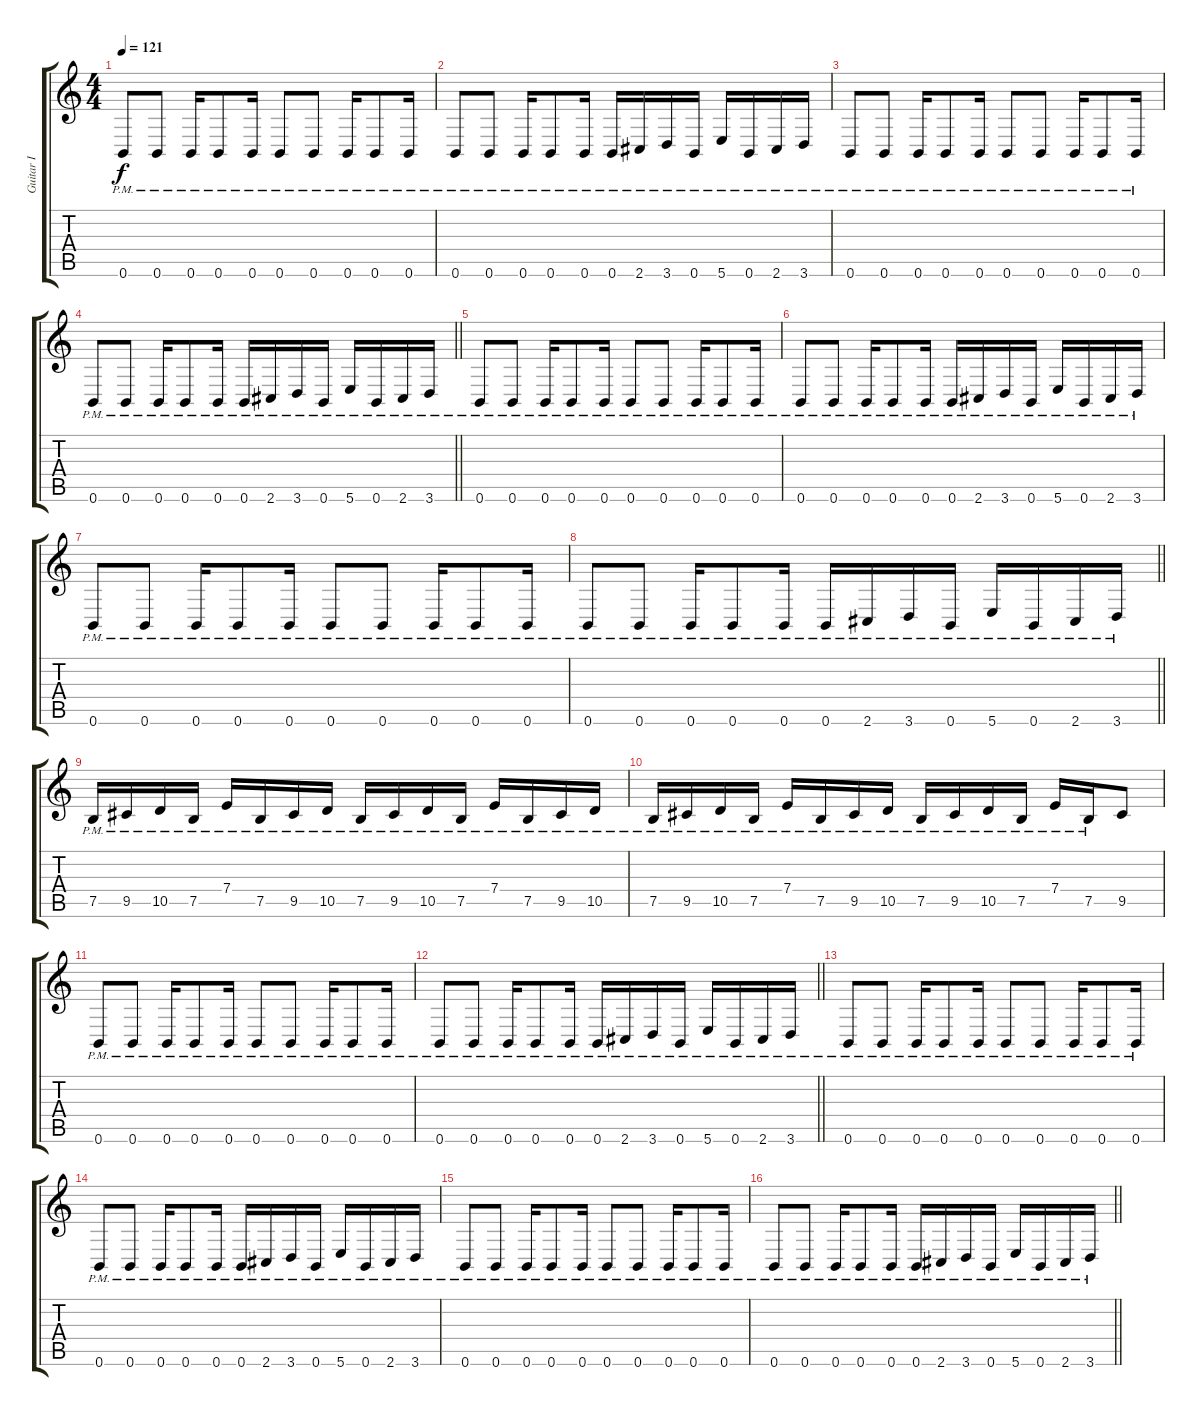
\track ("Guitar I" "Guitar I") {instrument distortionguitar}
\staff {score tabs}
\tuning (B3 Gb3 D3 A2 E2 B1) {hide}
\ts (4 4)
\section ("" "")
\tempo 121
\clef g2
\ks c
0.6{pm}.8{dy f} 0.6{pm}.8 0.6{pm}.16 0.6{pm}.8 0.6{pm}.16 0.6{pm}.8 0.6{pm}.8 0.6{pm}.16 0.6{pm}.8 0.6{pm}.16 |
0.6{pm}.8 0.6{pm}.8 0.6{pm}.16 0.6{pm}.8 0.6{pm}.16 0.6{pm}.16 2.6{pm}.16 3.6{pm}.16 0.6{pm}.16 5.6{pm}.16 0.6{pm}.16 2.6{pm}.16 3.6{pm}.16 |
0.6{pm}.8 0.6{pm}.8 0.6{pm}.16 0.6{pm}.8 0.6{pm}.16 0.6{pm}.8 0.6{pm}.8 0.6{pm}.16 0.6{pm}.8 0.6{pm}.16 |
\barLineRight lightlight
0.6{pm}.8 0.6{pm}.8 0.6{pm}.16 0.6{pm}.8 0.6{pm}.16 0.6{pm}.16 2.6{pm}.16 3.6{pm}.16 0.6{pm}.16 5.6{pm}.16 0.6{pm}.16 2.6{pm}.16 3.6{pm}.16 |
\section ("" "")
0.6{pm}.8 0.6{pm}.8 0.6{pm}.16 0.6{pm}.8 0.6{pm}.16 0.6{pm}.8 0.6{pm}.8 0.6{pm}.16 0.6{pm}.8 0.6{pm}.16 |
0.6{pm}.8 0.6{pm}.8 0.6{pm}.16 0.6{pm}.8 0.6{pm}.16 0.6{pm}.16 2.6{pm}.16 3.6{pm}.16 0.6{pm}.16 5.6{pm}.16 0.6{pm}.16 2.6{pm}.16 3.6{pm}.16 |
0.6{pm}.8 0.6{pm}.8 0.6{pm}.16 0.6{pm}.8 0.6{pm}.16 0.6{pm}.8 0.6{pm}.8 0.6{pm}.16 0.6{pm}.8 0.6{pm}.16 |
\barLineRight lightlight
0.6{pm}.8 0.6{pm}.8 0.6{pm}.16 0.6{pm}.8 0.6{pm}.16 0.6{pm}.16 2.6{pm}.16 3.6{pm}.16 0.6{pm}.16 5.6{pm}.16 0.6{pm}.16 2.6{pm}.16 3.6{pm}.16 |
\section ("" "")
7.5{pm}.16 9.5{pm}.16 10.5{pm}.16 7.5{pm}.16 7.4{pm}.16 7.5{pm}.16 9.5{pm}.16 10.5{pm}.16 7.5{pm}.16 9.5{pm}.16 10.5{pm}.16 7.5{pm}.16 7.4{pm}.16 7.5{pm}.16 9.5{pm}.16 10.5{pm}.16 |
7.5{pm}.16 9.5{pm}.16 10.5{pm}.16 7.5{pm}.16 7.4{pm}.16 7.5{pm}.16 9.5{pm}.16 10.5{pm}.16 7.5{pm}.16 9.5{pm}.16 10.5{pm}.16 7.5{pm}.16 7.4{pm}.16 7.5{pm}.16 9.5.8 |
0.6{pm}.8 0.6{pm}.8 0.6{pm}.16 0.6{pm}.8 0.6{pm}.16 0.6{pm}.8 0.6{pm}.8 0.6{pm}.16 0.6{pm}.8 0.6{pm}.16 |
\barLineRight lightlight
0.6{pm}.8 0.6{pm}.8 0.6{pm}.16 0.6{pm}.8 0.6{pm}.16 0.6{pm}.16 2.6{pm}.16 3.6{pm}.16 0.6{pm}.16 5.6{pm}.16 0.6{pm}.16 2.6{pm}.16 3.6{pm}.16 |
\section ("" "")
0.6{pm}.8 0.6{pm}.8 0.6{pm}.16 0.6{pm}.8 0.6{pm}.16 0.6{pm}.8 0.6{pm}.8 0.6{pm}.16 0.6{pm}.8 0.6{pm}.16 |
0.6{pm}.8 0.6{pm}.8 0.6{pm}.16 0.6{pm}.8 0.6{pm}.16 0.6{pm}.16 2.6{pm}.16 3.6{pm}.16 0.6{pm}.16 5.6{pm}.16 0.6{pm}.16 2.6{pm}.16 3.6{pm}.16 |
0.6{pm}.8 0.6{pm}.8 0.6{pm}.16 0.6{pm}.8 0.6{pm}.16 0.6{pm}.8 0.6{pm}.8 0.6{pm}.16 0.6{pm}.8 0.6{pm}.16 |
\barLineRight lightlight
0.6{pm}.8 0.6{pm}.8 0.6{pm}.16 0.6{pm}.8 0.6{pm}.16 0.6{pm}.16 2.6{pm}.16 3.6{pm}.16 0.6{pm}.16 5.6{pm}.16 0.6{pm}.16 2.6{pm}.16 3.6{pm}.16
